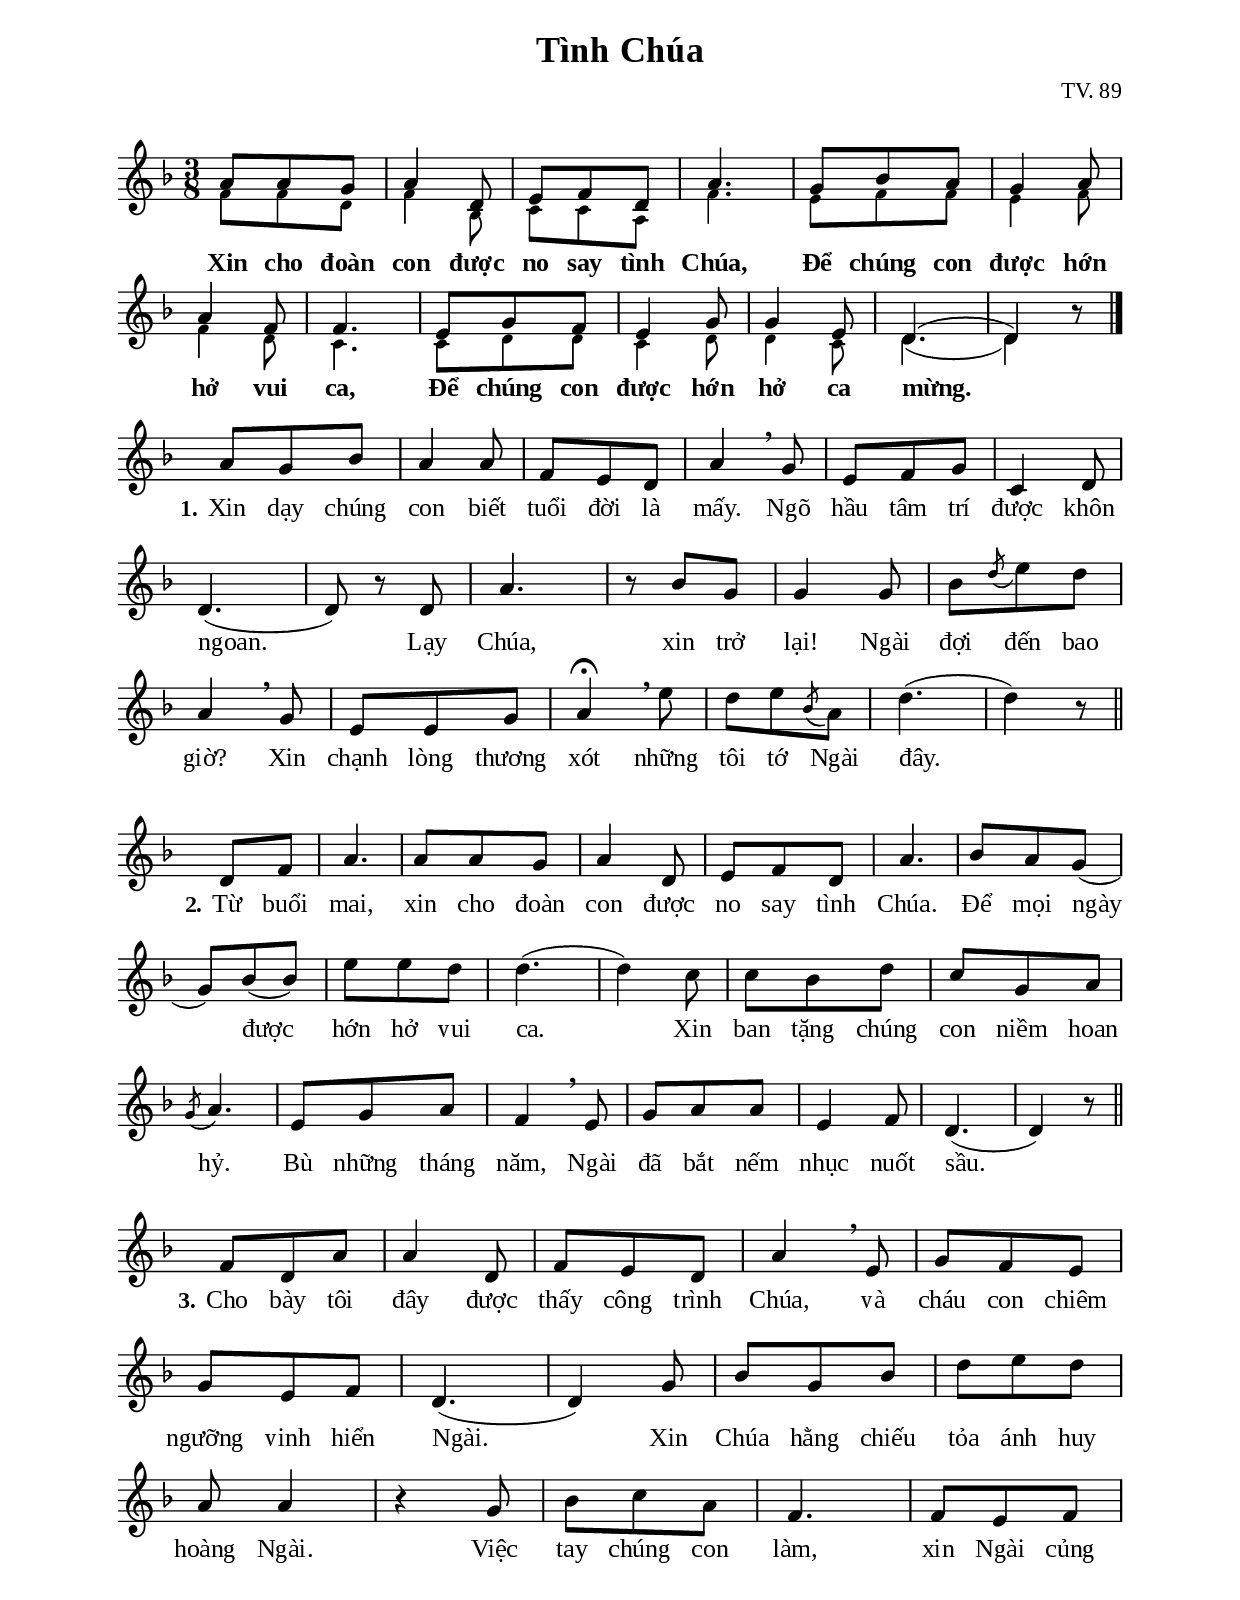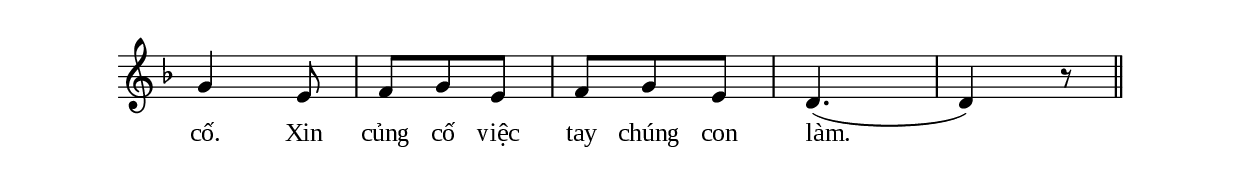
% Cài đặt chung
\version "2.20.0"
\include "english.ly"

\header {
  title = "Tình Chúa"
  composer = "TV. 89"
  arranger = " "
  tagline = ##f
}

global = {
  \key f \major
  \time 3/8
}

\paper {
  #(set-paper-size "a4")
  top-margin = 20\mm
  bottom-margin = 15\mm
  left-margin = 20\mm
  right-margin = 20\mm
  indent = #0
  #(define fonts
	 (make-pango-font-tree "Liberation Serif"
	 		       "Liberation Serif"
			       "Liberation Serif"
			       (/ 20 20)))
  print-page-number = #f
}

% Nhạc điệp khúc
nhacDiepKhucSop = \relative c'' {
  \override Lyrics.LyricSpace.minimum-distance = #1.7
  \override Score.BarNumber.break-visibility = ##(#f #f #f)
  a8 a g |
  a4 d,8 |
  e f d |
  a'4. |
  g8 bf a |
  g4 a8 |
  a4 f8 |
  f4. |
  e8 g f |
  e4 g8 |
  g4 e8 |
  d4. ( |
  d4) r8 \bar "|."
}

nhacDiepKhucBass = \relative c' {
  \override Lyrics.LyricSpace.minimum-distance = #1.7
  \override Score.BarNumber.break-visibility = ##(#f #f #f)
  \override NoteHead.font-size = #-2
  f8 f d |
  f4 bf,8 |
  c c a |
  f'4. |
  e8 f f |
  e4 f8 |
  f4 d8 |
  c4. |
  c8 d d |
  c4 d8 |
  d4 c8 |
  d4. ( |
  d4) r8
}

% Nhạc phiên khúc
nhacPhienKhucMot = \relative c'' {
  \override Lyrics.LyricSpace.minimum-distance = #2.0
  \override Score.BarNumber.break-visibility = ##(#f #f #f)
  a8 g bf |
  a4 a8 |
  f e d |
  a'4 \breathe g8 |
  e f g |
  c,4 d8 |
  d4. ( |
  d8) r d |
  a'4. |
  r8 bf g |
  g4 g8 |
  bf \acciaccatura d8 e d |
  a4 \breathe g8 |
  e e g |
  a4 \fermata \breathe e'8 |
  d e \acciaccatura bf8 a |
  d4. ( |
  d4) r8 \bar "||"
}

nhacPhienKhucHai = \relative c' {
  \override Lyrics.LyricSpace.minimum-distance = #2.0
  \override Score.BarNumber.break-visibility = ##(#f #f #f)
  \partial 4 d8 f |
  a4. |
  a8 a g |
  a4 d,8 |
  e f d |
  a'4. |
  bf8 a g ( |
  g) bf (bf) |
  e e d |
  d4. ( |
  d4) c8 |
  c bf d |
  c g a |
  \acciaccatura g8 a4. |
  e8 g a |
  f4 \breathe e8 |
  g a a |
  e4 f8 |
  d4. ( |
  d4) r8 \bar "||"
}

nhacPhienKhucBa = \relative c' {
  \override Lyrics.LyricSpace.minimum-distance = #2.0
  \override Score.BarNumber.break-visibility = ##(#f #f #f)
  f8 d a' |
  a4 d,8 |
  f e d |
  a'4 \breathe e8 |
  g f e |
  g e f |
  d4. ( |
  d4) g8 |
  bf g bf |
  d e d |
  a a4 |
  r4 g8 |
  bf c a |
  f4. |
  f8 e f |
  g4 e8 |
  f g e |
  f g e |
  d4. ( |
  d4) r8 \bar "||"
}

% Lời điệp khúc
loiDiepKhuc = \lyricmode {
  \override Lyrics.LyricText.font-series = #'bold
  Xin cho đoàn con được no say tình Chúa,
  Để chúng con được hớn hở vui ca,
  Để chúng con được hớn hở ca mừng.
}

% Lời phiên khúc
loiPhienKhucMot = \lyricmode {
  \set stanza = #"1."
  Xin dạy chúng con biết tuổi đời là mấy.
  Ngõ hầu tâm trí được khôn ngoan.
  Lạy Chúa, xin trở lại!
  Ngài đợi đến bao giờ?
  Xin chạnh lòng thương xót những tôi tớ Ngài đây.
}

loiPhienKhucHai = \lyricmode {
  \set stanza = #"2."
  Từ buổi mai, xin cho đoàn con được no say tình Chúa.
  Để mọi ngày được hớn hở vui ca.
  Xin ban tặng chúng con niềm hoan hỷ.
  Bù những tháng năm, Ngài đã bắt nếm nhục nuốt sầu.
}

loiPhienKhucBa = \lyricmode {
  \set stanza = #"3."
  Cho bày tôi đây được thấy công trình Chúa,
  và cháu con chiêm ngưỡng vinh hiển Ngài.
  Xin Chúa hằng chiếu tỏa ánh huy hoàng Ngài.
  Việc tay chúng con làm, xin Ngài củng cố.
  Xin củng cố việc tay chúng con làm.
}


% Dàn trang
\score {
  \new ChoirStaff <<
    \new Staff = chorus \with {
        \consists "Merge_rests_engraver"
      }
      <<
      \new Voice = "sopranos" {
        \voiceOne \global \stemUp \nhacDiepKhucSop
      }
      \new Voice = "basses" {
        \voiceTwo \global \stemDown \nhacDiepKhucBass
      }
    >>
    \new Lyrics = basses
    \context Lyrics = basses \lyricsto sopranos \loiDiepKhuc
  >>
}

\score {
  \new ChoirStaff <<
    \new Staff = verses <<
      \override Staff.TimeSignature.transparent = ##t
      \new Voice = "verse" {
        \global \stemNeutral \nhacPhienKhucMot
      }
    >>
    \new Lyrics \lyricsto verse \loiPhienKhucMot
  >>
}

\score {
  \new ChoirStaff <<
    \new Staff = verses <<
      \override Staff.TimeSignature.transparent = ##t
      \new Voice = "verse" {
        \global \stemNeutral \nhacPhienKhucHai
      }
    >>
    \new Lyrics \lyricsto verse \loiPhienKhucHai
  >>
}

\score {
  \new ChoirStaff <<
    \new Staff = verses <<
      \override Staff.TimeSignature.transparent = ##t
      \new Voice = "verse" {
        \global \stemNeutral \nhacPhienKhucBa
      }
    >>
    \new Lyrics \lyricsto verse \loiPhienKhucBa
  >>
}
